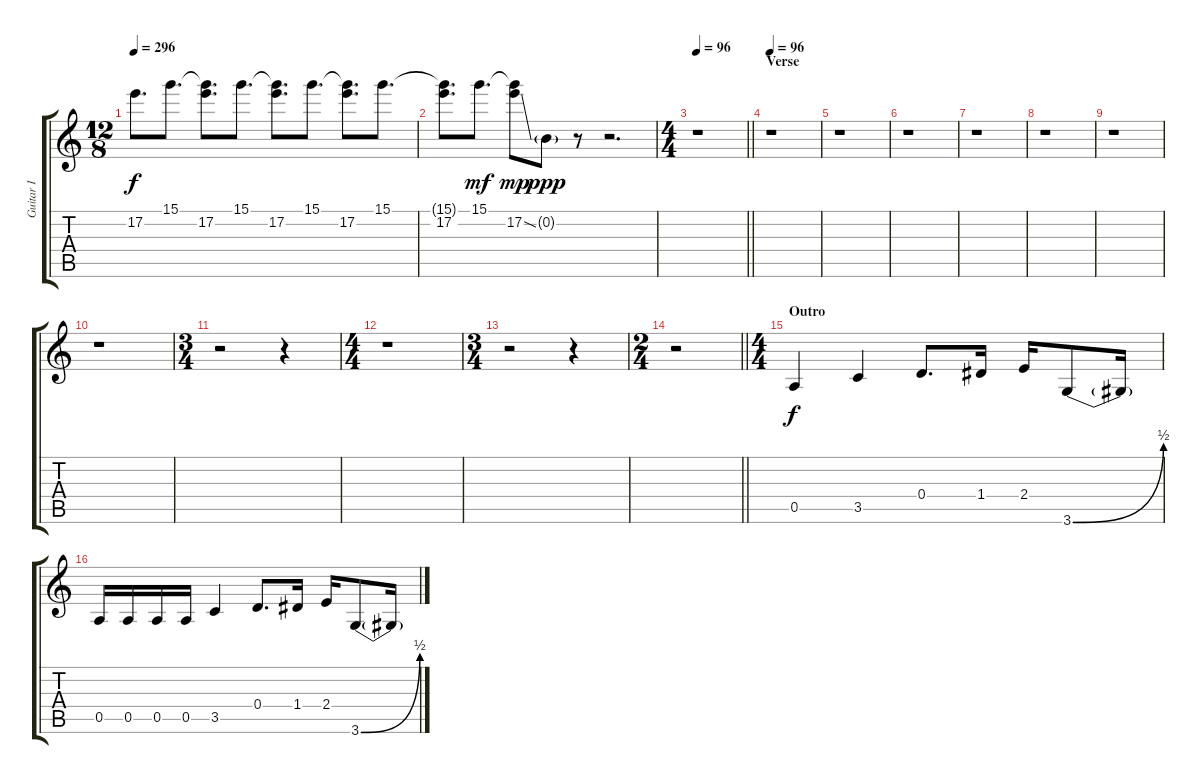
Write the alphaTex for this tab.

\track ("Guitar I" "Guitar I") {instrument overdrivenguitar}
\staff {score tabs}
\tuning (E4 B3 G3 D3 A2 E2) {hide}
\ts (12 8)
\tempo 296
\clef g2
\ks c
17.2.8{d dy f} 15.1.8{d} (15.1{t} 17.2).8{d} 15.1.8{d} (15.1{t} 17.2).8{d} 15.1.8{d} (15.1{t} 17.2).8{d} 15.1.8{d} |
(15.1{t} 17.2).8{d} 15.1.8{d dy mf} (15.1{t} 17.2{ss}).8{dy mp} 0.2{g}.8{dy ppp} r.8 r.2{d} |
\ts (4 4)
\tempo 96
\barLineRight lightlight
r.1 |
\section ("" "Verse")
\tempo 96
r.1 |
r.1 |
r.1 |
r.1 |
r.1 |
r.1 |
r.1 |
\ts (3 4)
r.2 r.4 |
\ts (4 4)
r.1 |
\ts (3 4)
r.2 r.4 |
\ts (2 4)
\barLineRight lightlight
r.2 |
\ts (4 4)
\section ("" "Outro")
0.5.4{dy f} 3.5.4 0.4.8{d} 1.4.16 2.4.16 3.6{be (bend 0 0 60 2)}.8 3.6{t}.16 |
0.5.16 0.5.16 0.5.16 0.5.16 3.5.4 0.4.8{d} 1.4.16 2.4.16 3.6{be (bend 0 0 60 2)}.8 3.6{t}.16
